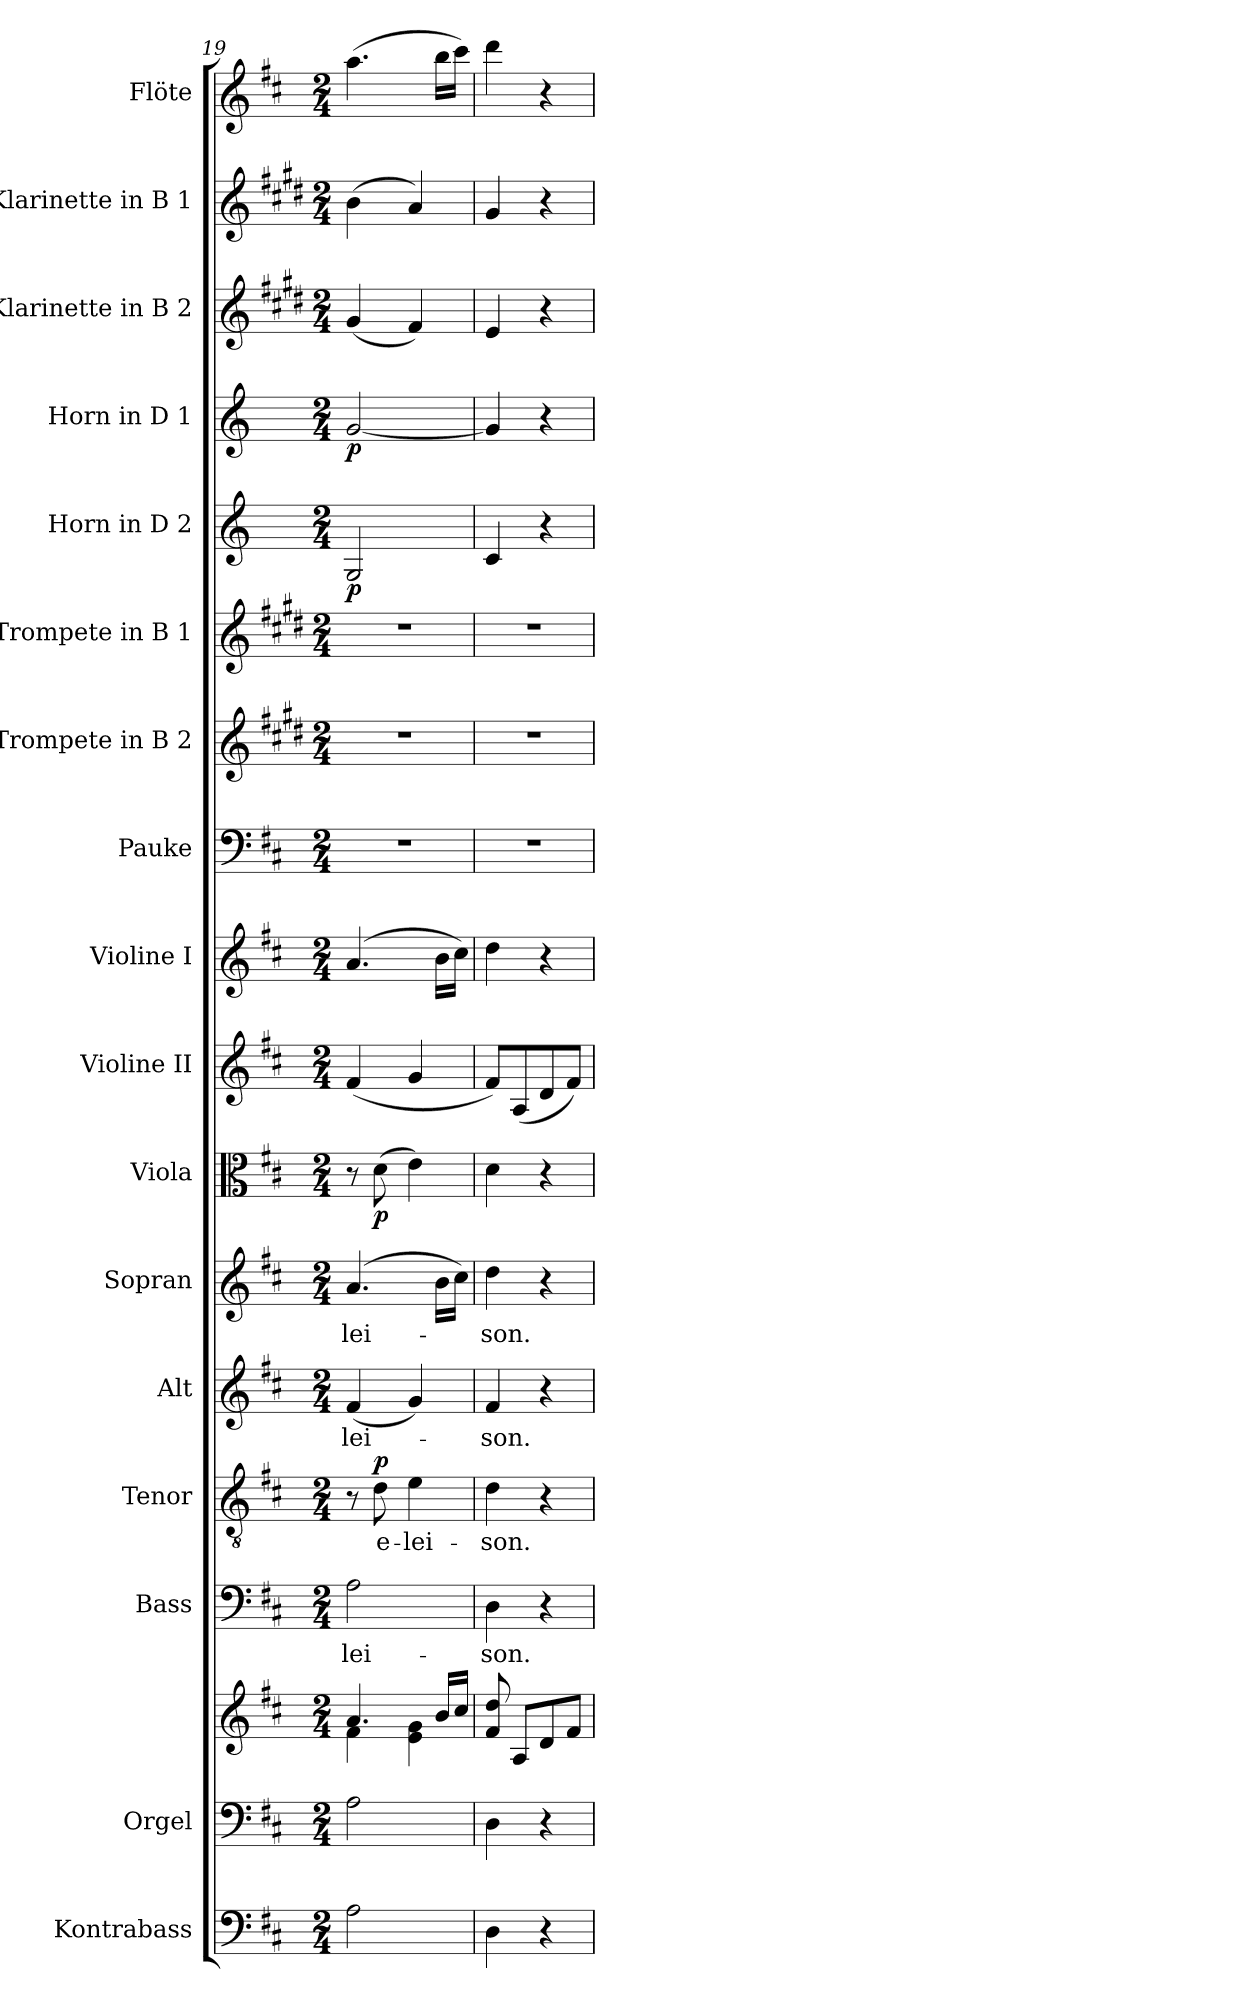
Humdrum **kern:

**kern	**kern	**kern	**kern	**text	**kern	**text	**dynam	**kern	**text	**kern	**text	**kern	**dynam	**kern	**kern	**kern	**kern	**kern	**kern	**dynam	**kern	**dynam	**kern	**kern	**kern
*part17	*part16	*part16	*part15	*part15	*part14	*part14	*part14	*part13	*part13	*part12	*part12	*part11	*part11	*part10	*part9	*part8	*part7	*part6	*part5	*part5	*part4	*part4	*part3	*part2	*part1
*staff18	*staff17	*staff16	*staff15	*staff15	*staff14	*staff14	*staff14	*staff13	*staff13	*staff12	*staff12	*staff11	*staff11	*staff10	*staff9	*staff8	*staff7	*staff6	*staff5	*staff5	*staff4	*staff4	*staff3	*staff2	*staff1
*I"Kontrabass	*I"Orgel	*	*I"Bass	*	*I"Tenor	*	*	*I"Alt	*	*I"Sopran	*	*I"Viola	*	*I"Violine II	*I"Violine I	*I"Pauke	*I"Trompete in B 2	*I"Trompete in B 1	*I"Horn in D 2	*	*I"Horn in D 1	*	*I"Klarinette in B 2	*I"Klarinette in B 1	*I"Flöte
*I'Kb.	*I'Org.	*	*I'B	*	*I'T	*	*	*I'A	*	*I'S	*	*I'Vla.	*	*I'Vl. II	*I'Vl. I	*I'Pk.	*I'Trp. 2	*I'Trp. 1	*I'Hrn. 2	*	*I'Hrn. 1	*	*I'Kl. 2	*I'Kl. 1	*I'Fl.
*clefF4	*clefF4	*clefG2	*clefF4	*	*clefGv2	*	*	*clefG2	*	*clefG2	*	*clefC3	*	*clefG2	*clefG2	*clefF4	*clefG2	*clefG2	*clefG2	*	*clefG2	*	*clefG2	*clefG2	*clefG2
*ITrd7c12	*	*	*	*	*	*	*	*	*	*	*	*	*	*	*	*	*ITrd1c2	*ITrd1c2	*ITrd-1c-2	*	*ITrd-1c-2	*	*ITrd1c2	*ITrd1c2	*
*k[f#c#]	*k[f#c#]	*k[f#c#]	*k[f#c#]	*	*k[f#c#]	*	*	*k[f#c#]	*	*k[f#c#]	*	*k[f#c#]	*	*k[f#c#]	*k[f#c#]	*k[f#c#]	*k[f#c#]	*k[f#c#]	*k[f#c#]	*	*k[f#c#]	*	*k[f#c#]	*k[f#c#]	*k[f#c#]
*D:	*D:	*D:	*D:	*	*D:	*	*	*D:	*	*D:	*	*D:	*	*D:	*D:	*D:	*D:	*D:	*D:	*	*D:	*	*D:	*D:	*D:
*M2/4	*M2/4	*M2/4	*M2/4	*	*M2/4	*	*	*M2/4	*	*M2/4	*	*M2/4	*	*M2/4	*M2/4	*M2/4	*M2/4	*M2/4	*M2/4	*	*M2/4	*	*M2/4	*M2/4	*M2/4
=19	=19	=19	=19	=19	=19	=19	=19	=19	=19	=19	=19	=19	=19	=19	=19	=19	=19	=19	=19	=19	=19	=19	=19	=19	=19
*	*	*^	*	*	*	*	*	*	*	*	*	*	*	*	*	*	*	*	*	*	*	*	*	*	*
!	!	!	!	!	!LO:LY:b	!	!	!	!	!LO:LY:b	!	!LO:LY:b	!	!	!	!	!	!	!	!	!LO:DY:b	!	!LO:DY:b	!	!	!
2AA\	2A\	4.a/	4f#\	2A\	-lei-	8r	.	.	(<4f#/	-lei-	(4.a/	-lei-	8r	.	(<4f#/	(4.a/	2r	2r	2r	2A/	p	[2a/	p	(<4f#/	(>4a\	(>4.aa\
!	!	!	!	!	!	!	!LO:LY:b	!LO:DY:a	!	!	!	!	!	!LO:DY:b	!	!	!	!	!	!	!	!	!	!	!	!
.	.	.	.	.	.	8d\	e-	p	.	.	.	.	(>8d\	p	.	.	.	.	.	.	.	.	.	.	.	.
!	!	!	!	!	!	!	!LO:LY:b	!	!	!	!	!	!	!	!	!	!	!	!	!	!	!	!	!	!	!
.	.	.	4e\ 4g\	.	.	4e\	-lei-	.	4g/)	.	.	.	4e\)	.	4g/	.	.	.	.	.	.	.	.	4e/)	4g/)	.
.	.	16b/LL	.	.	.	.	.	.	.	.	16b\LL	.	.	.	.	16b\LL	.	.	.	.	.	.	.	.	.	16bb\LL
.	.	16cc#/JJ	.	.	.	.	.	.	.	.	16cc#\JJ)	.	.	.	.	16cc#\JJ)	.	.	.	.	.	.	.	.	.	16ccc#\JJ)
*	*	*v	*v	*	*	*	*	*	*	*	*	*	*	*	*	*	*	*	*	*	*	*	*	*	*	*
=20	=20	=20	=20	=20	=20	=20	=20	=20	=20	=20	=20	=20	=20	=20	=20	=20	=20	=20	=20	=20	=20	=20	=20	=20	=20
!	!	!	!	!LO:LY:b	!	!LO:LY:b	!	!	!LO:LY:b	!	!LO:LY:b	!	!	!	!	!	!	!	!	!	!	!	!	!	!
4DD\	4D\	8f#/ 8dd/	4D\	-son.	4d\	-son.	.	4f#/	-son.	4dd\	-son.	4d\	.	8f#/L)	4dd\	2r	2r	2r	4d/	.	4a/]	.	4d/	4f#/	4ddd\
.	.	8A/L	.	.	.	.	.	.	.	.	.	.	.	(<8A/	.	.	.	.	.	.	.	.	.	.	.
4r	4r	8d/	4r	.	4r	.	.	4r	.	4r	.	4r	.	8d/	4r	.	.	.	4r	.	4r	.	4r	4r	4r
.	.	8f#/J	.	.	.	.	.	.	.	.	.	.	.	8f#/J)	.	.	.	.	.	.	.	.	.	.	.
=	=	=	=	=	=	=	=	=	=	=	=	=	=	=	=	=	=	=	=	=	=	=	=	=	=
*-	*-	*-	*-	*-	*-	*-	*-	*-	*-	*-	*-	*-	*-	*-	*-	*-	*-	*-	*-	*-	*-	*-	*-	*-	*-
